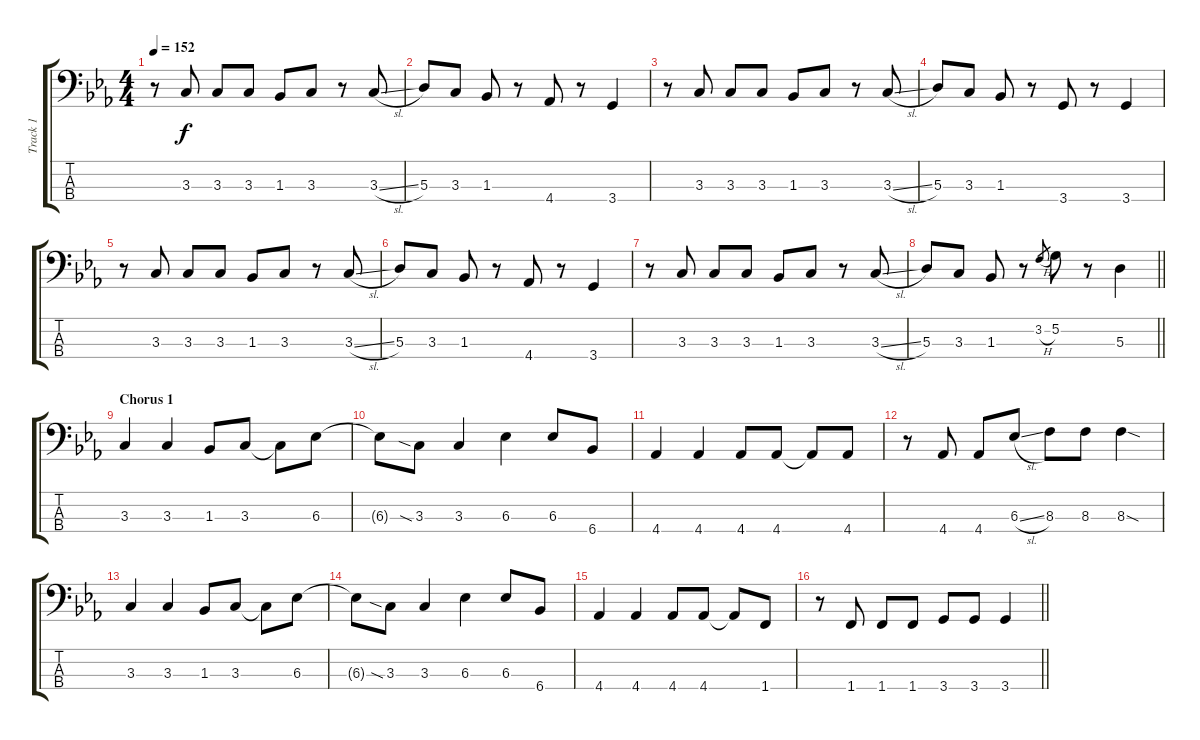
\track ("Track 1" "Track 1") {instrument electricbasspick}
\staff {score tabs}
\tuning (G2 D2 A1 E1) {hide}
\ts (4 4)
\tempo 152
\clef f4
\ks eb
r.8{dy f} 3.3.8 3.3.8 3.3.8 1.3.8 3.3.8 r.8 3.3{sl}.8 |
5.3.8 3.3.8 1.3.8 r.8 4.4.8 r.8 3.4.4 |
r.8 3.3.8 3.3.8 3.3.8 1.3.8 3.3.8 r.8 3.3{sl}.8 |
5.3.8 3.3.8 1.3.8 r.8 3.4.8 r.8 3.4.4 |
r.8 3.3.8 3.3.8 3.3.8 1.3.8 3.3.8 r.8 3.3{sl}.8 |
5.3.8 3.3.8 1.3.8 r.8 4.4.8 r.8 3.4.4 |
r.8 3.3.8 3.3.8 3.3.8 1.3.8 3.3.8 r.8 3.3{sl}.8 |
\barLineRight lightlight
5.3.8 3.3.8 1.3.8 r.8 3.2{h}.8{gr} 5.2.8 r.8 5.3.4 |
\section ("" "Chorus 1")
3.3.4 3.3.4 1.3.8 3.3.8 3.3{t}.8 6.3.8 |
6.3{t}.8 3.3{sia}.8 3.3.4 6.3.4 6.3.8 6.4.8 |
4.4.4 4.4.4 4.4.8 4.4.8 4.4{t}.8 4.4.8 |
r.8 4.4.8 4.4.8 6.3{sl}.8 8.3.8 8.3.8 8.3{sod}.4 |
3.3.4 3.3.4 1.3.8 3.3.8 3.3{t}.8 6.3.8 |
6.3{t}.8 3.3{sia}.8 3.3.4 6.3.4 6.3.8 6.4.8 |
4.4.4 4.4.4 4.4.8 4.4.8 4.4{t}.8 1.4.8 |
\barLineRight lightlight
r.8 1.4.8 1.4.8 1.4.8 3.4.8 3.4.8 3.4.4
